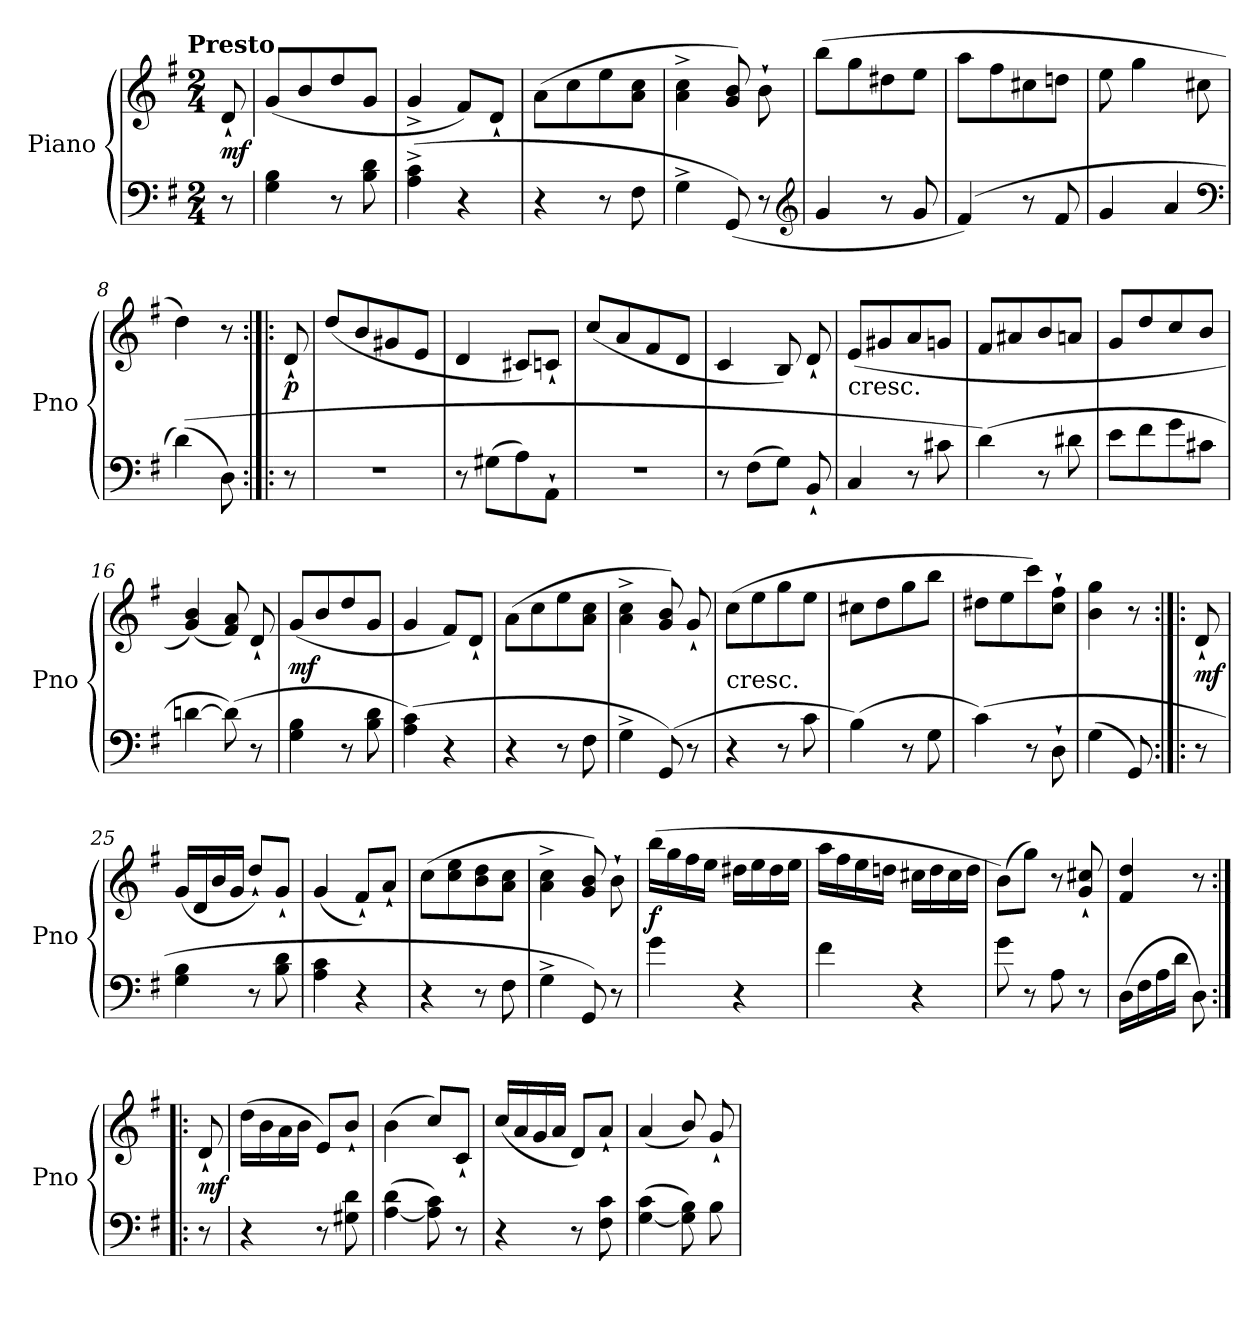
**kern	**kern	**dynam
*part1	*part1	*part1
*staff2	*staff1	*staff1/2
*I"Piano	*	*
*I'Pno	*	*
*clefF4	*clefG2	*
*k[f#]	*k[f#]	*
*G:	*G:	*
!!LO:TX:omd:t=Presto
*M2/4	*M2/4	*
*MM144	*MM144	*
=	=	=
8r	8d`/	mf
=1	=1	=1
4G\ 4B\	(8g/L	.
.	8b/	.
8r	8dd/	.
8B\ 8d\	8g/J	.
=2	=2	=2
(4A^\ 4c^\	4g^/	.
4r	8f#/L)	.
.	8d`/J	.
=3	=3	=3
4r	(8a\L	.
.	8cc\	.
8r	8ee\	.
8F#\	8a\ 8cc\J	.
=4	=4	=4
4G^\	4a^\ 4cc^\	.
(8GG/)	8g/ 8b/)	.
8r	8b`\	.
*clefG2	*	*
=5	=5	=5
4g/	(8bb\L	.
.	8gg\	.
8r	8dd#X\	.
8g/	8ee\J	.
=6	=6	=6
(4f#/)	8aa\L	.
.	8ff#\	.
8r	8cc#X\	.
8f#/	8ddn\J	.
=7	=7	=7
4g/	8ee\	.
.	4gg\	.
4a/	.	.
.	8cc#X\	.
*clefF4	*	*
=8	=8	=8
((4d\)	4dd\)	.
8D\)	8r	.
=:|!|:	=:|!|:	=:|!|:
8r	8d`/	p
=9	=9	=9
2r	(8dd/L	.
.	8b/	.
.	8g#X/	.
.	8e/J	.
=10	=10	=10
8r	4d/	.
(8G#X\L	.	.
8A\)	8c#X/L)	.
8AA`\J	8cn`/J	.
=11	=11	=11
2r	(8cc/L	.
.	8a/	.
.	8f#/	.
.	8d/J	.
=12	=12	=12
8r	4c/	.
(8F#\L	.	.
8G\J)	8B/)	.
8BB`/	8d`/	.
=13	=13	=13
!	!LO:TX:c:t=cresc.	!
4C/	(8e/L	.
.	8g#X/	.
8r	8a/	.
8c#X\	8gn/J	.
=14	=14	=14
(4d\)	8f#/L	.
.	8a#X/	.
8r	8b/	.
8d#X\	8an/J	.
=15	=15	=15
8e\L	8g/L	.
8f#\	8dd/	.
8g\	8cc/	.
8c#X\J	8b/J	.
=16	=16	=16
[4dn\	(4g/ 4b/)	.
(8d\])	8f#/ 8a/)	.
8r	8d`/	.
=17	=17	=17
4G\ 4B\	(8g/L	mf
.	8b/	.
8r	8dd/	.
8B\ 8d\	8g/J	.
=18	=18	=18
(4A\ 4c\)	4g/	.
4r	8f#/L)	.
.	8d`/J	.
=19	=19	=19
4r	(8a\L	.
.	8cc\	.
8r	8ee\	.
8F#\	8a\ 8cc\J	.
=20	=20	=20
4G^\	4a^\ 4cc^\	.
(8GG/)	8g/ 8b/)	.
8r	8g`/	.
=21	=21	=21
!	!LO:TX:c:t=cresc.	!
4r	(8cc\L	.
.	8ee\	.
8r	8gg\	.
8c\	8ee\J	.
=22	=22	=22
(4B\)	8cc#X\L	.
.	8dd\	.
8r	8gg\	.
8G\	8bb\J	.
=23	=23	=23
(4c\)	8dd#X\L	.
.	8ee\	.
8r	8ccc\)	.
8D`\	8cc`\ 8ff#`\J	.
=24	=24	=24
(4G\	4b\ 4gg\	.
8GG/)	8r	.
=:|!|:	=:|!|:	=:|!|:
8r	8d`/	mf
=25	=25	=25
4G\ 4B\	(16g/LL	.
.	16d/	.
.	16b/	.
.	16g/JJ	.
8r	8dd`/L)	.
8B\ 8d\	8g`/J	.
=26	=26	=26
4A\ 4c\	(4g/	.
4r	8f#`/L)	.
.	8a`/J	.
=27	=27	=27
4r	(8cc\L	.
.	8cc\ 8ee\	.
8r	8b\ 8dd\	.
8F#\	8a\ 8cc\J	.
=28	=28	=28
4G^\	4a^\ 4cc^\	.
8GG/)	8g/ 8b/)	.
8r	8b`\	.
=29	=29	=29
4g\	(16bb\LL	f
.	16gg\	.
.	16ff#\	.
.	16ee\JJ	.
4r	16dd#X\LL	.
.	16ee\	.
.	16dd#\	.
.	16ee\JJ	.
=30	=30	=30
4f#\	16aa\LL	.
.	16ff#\	.
.	16ee\	.
.	16ddn\JJ	.
4r	16cc#X\LL	.
.	16dd\	.
.	16cc#\	.
.	16dd\JJ	.
=31	=31	=31
8g\	(8b\L)	.
8r	8gg\J)	.
8A\	8r	.
8r	8g`/ 8cc#X`/	.
=32	=32	=32
(16D\LL	4f#/ 4dd/	.
16F#\	.	.
16A\	.	.
16d\JJ	.	.
8D\)	8r	.
=:|!|:	=:|!|:	=:|!|:
8r	8d`/	mf
=33	=33	=33
4r	(16dd\LL	.
.	16b\	.
.	16a\	.
.	16b\JJ	.
8r	8e/L)	.
8G#X\ 8d\	8b`/J	.
=34	=34	=34
([4A\ 4d\	(4b\	.
8A]\ 8c\)	8cc/L)	.
8r	8c`/J	.
=35	=35	=35
4r	(16cc/LL	.
.	16a/	.
.	16g/	.
.	16a/JJ	.
8r	8d/L)	.
8F#\ 8c\	8a`/J	.
=36	=36	=36
([4G\ 4c\	(4a/	.
8G]\ 8B\)	8b/)	.
8B\	8g`/	.
=	=	=
*-	*-	*-
